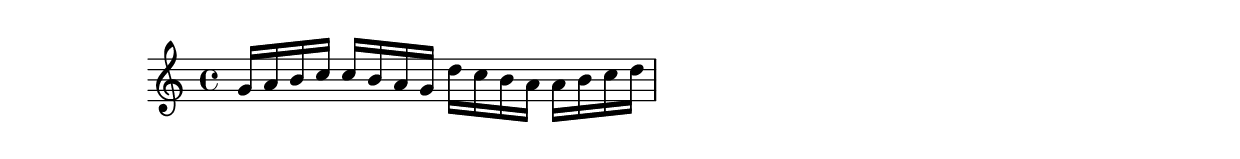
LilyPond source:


\version "2.3.17"
\header { texidoc = "@cindex Beam Damp
Beams are less steep than the notes they encompass. " }

\score{
	\relative c''{
%		\stemUp
%		 a16[ b b c]
%		 c[ b b a]
%		\stemDown
%		 c[ b b a]
%		 a[ b b c]
		\stemUp
		 g16[ a b c]
		 c[ b a g]
		\stemDown
		 d'[ c b a]
		 a[ b c d]
	}
	\paper{
		raggedright = ##t
	}
}


